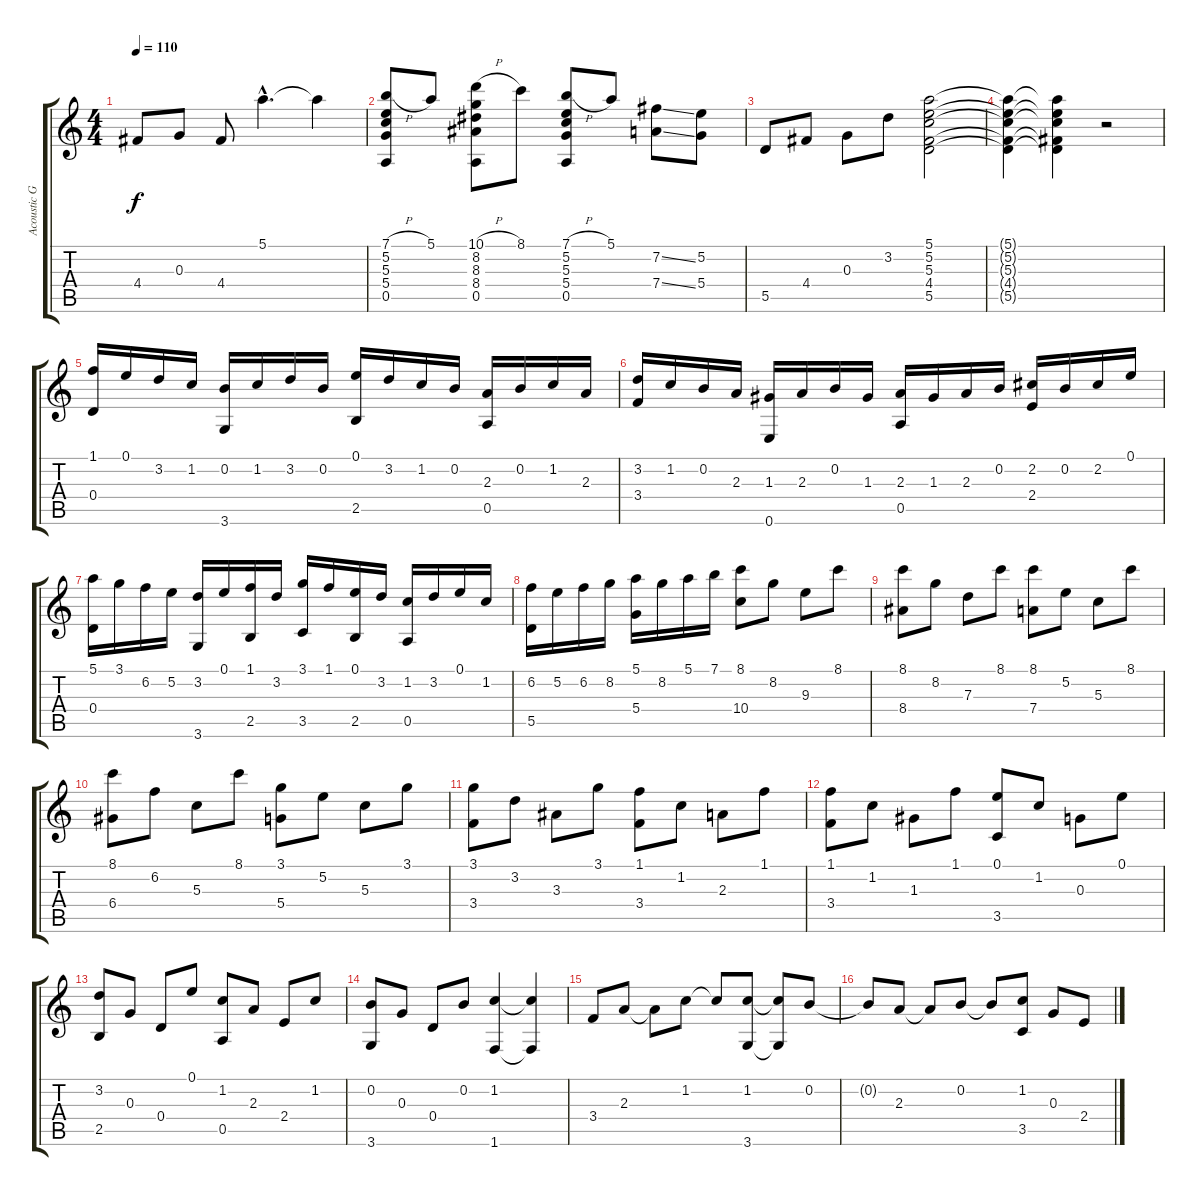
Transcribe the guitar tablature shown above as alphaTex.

\track ("Acoustic Guitar" "Acoustic G") {instrument electricguitarmuted}
\staff {score tabs}
\tuning (E4 B3 G3 D3 A2 E2) {hide}
\ts (4 4)
\tempo 110
\clef g2
\ks c
4.4.8{dy f} 0.3.8 4.4.8 5.1{hac}.4{d} 5.1{t}.4 |
(7.1{h} 5.2 5.3 5.4 0.5).8 5.1.8 (10.1{h} 8.2 8.3 8.4 0.5).8 8.1.8 (7.1{h} 5.2 5.3 5.4 0.5).8 5.1.8 (7.2{ss} 7.4{ss}).8 (5.2 5.4).8 |
5.5.8 4.4.8 0.3.8 3.2.8 (5.1 5.2 5.3 4.4 5.5).2 |
(5.1{t} 5.2{t} 5.3{t} 4.4{t} 5.5{t}).4 (5.1{t} 5.2{t} 5.3{t} 4.4{t} 5.5{t}).4 r.2 |
(1.1 0.4).16 0.1.16 3.2.16 1.2.16 (0.2 3.6).16 1.2.16 3.2.16 0.2.16 (0.1 2.5).16 3.2.16 1.2.16 0.2.16 (2.3 0.5).16 0.2.16 1.2.16 2.3.16 |
(3.2 3.4).16 1.2.16 0.2.16 2.3.16 (1.3 0.6).16 2.3.16 0.2.16 1.3.16 (2.3 0.5).16 1.3.16 2.3.16 0.2.16 (2.2 2.4).16 0.2.16 2.2.16 0.1.16 |
(5.1 0.4).16 3.1.16 6.2.16 5.2.16 (3.2 3.6).16 0.1.16 (1.1 2.5).16 3.2.16 (3.1 3.5).16 1.1.16 (0.1 2.5).16 3.2.16 (1.2 0.5).16 3.2.16 0.1.16 1.2.16 |
(6.2 5.5).16 5.2.16 6.2.16 8.2.16 (5.1 5.4).16 8.2.16 5.1.16 7.1.16 (8.1 10.4).8 8.2.8 9.3.8 8.1.8 |
(8.1 8.4).8 8.2.8 7.3.8 8.1.8 (8.1 7.4).8 5.2.8 5.3.8 8.1.8 |
(8.1 6.4).8 6.2.8 5.3.8 8.1.8 (3.1 5.4).8 5.2.8 5.3.8 3.1.8 |
(3.1 3.4).8 3.2.8 3.3.8 3.1.8 (1.1 3.4).8 1.2.8 2.3.8 1.1.8 |
(1.1 3.4).8 1.2.8 1.3.8 1.1.8 (0.1 3.5).8 1.2.8 0.3.8 0.1.8 |
(3.2 2.5).8 0.3.8 0.4.8 0.1.8 (1.2 0.5).8 2.3.8 2.4.8 1.2.8 |
(0.2 3.6).8 0.3.8 0.4.8 0.2.8 (1.2 1.6).4 (1.2{t} 1.6{t}).4 |
3.4.8 2.3.8 2.3{t}.8 1.2.8 1.2{t}.8 (1.2 3.6).8 (1.2{t} 3.6{t}).8 0.2.8 |
0.2{t}.8 2.3.8 2.3{t}.8 0.2.8 0.2{t}.8 (1.2 3.5).8 0.3.8 2.4.8
